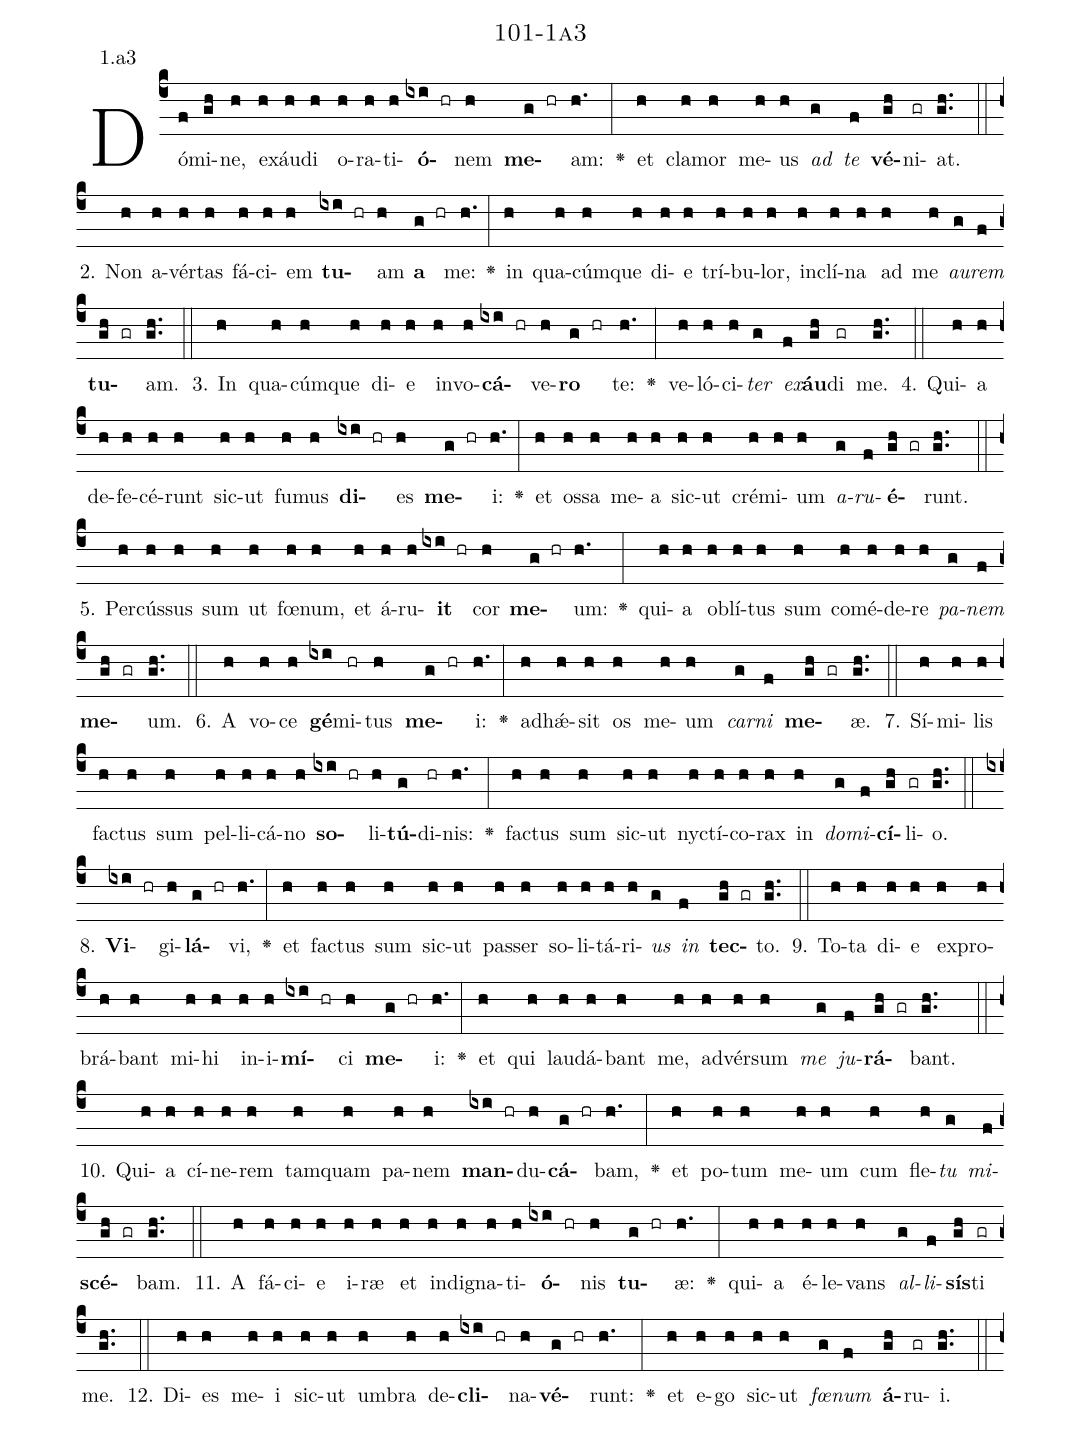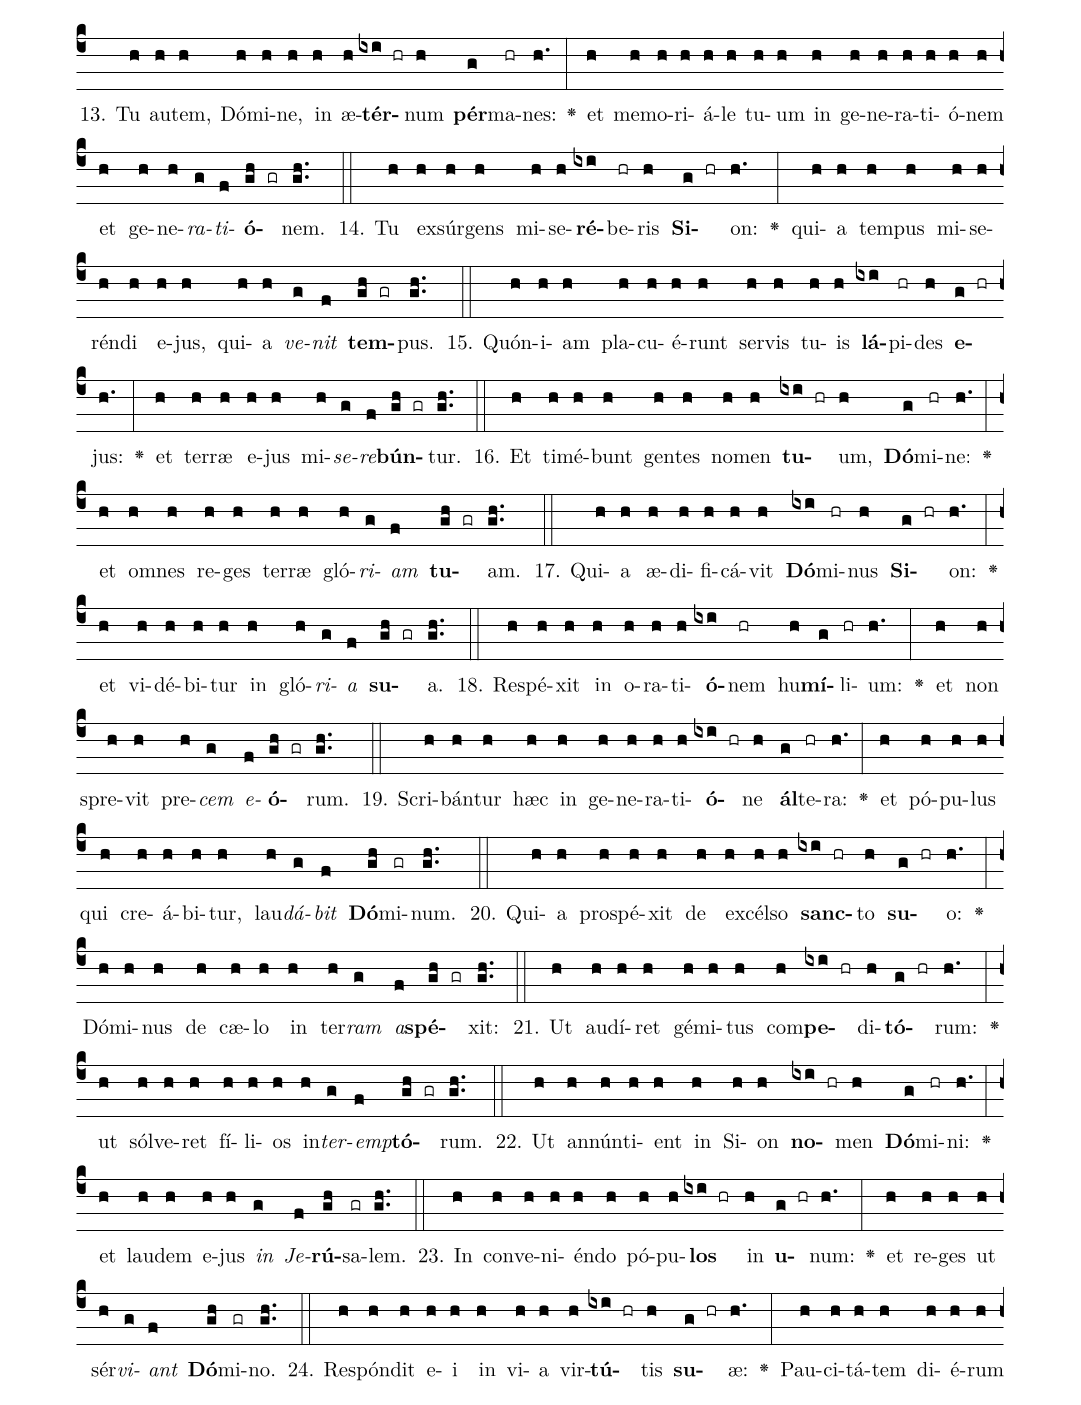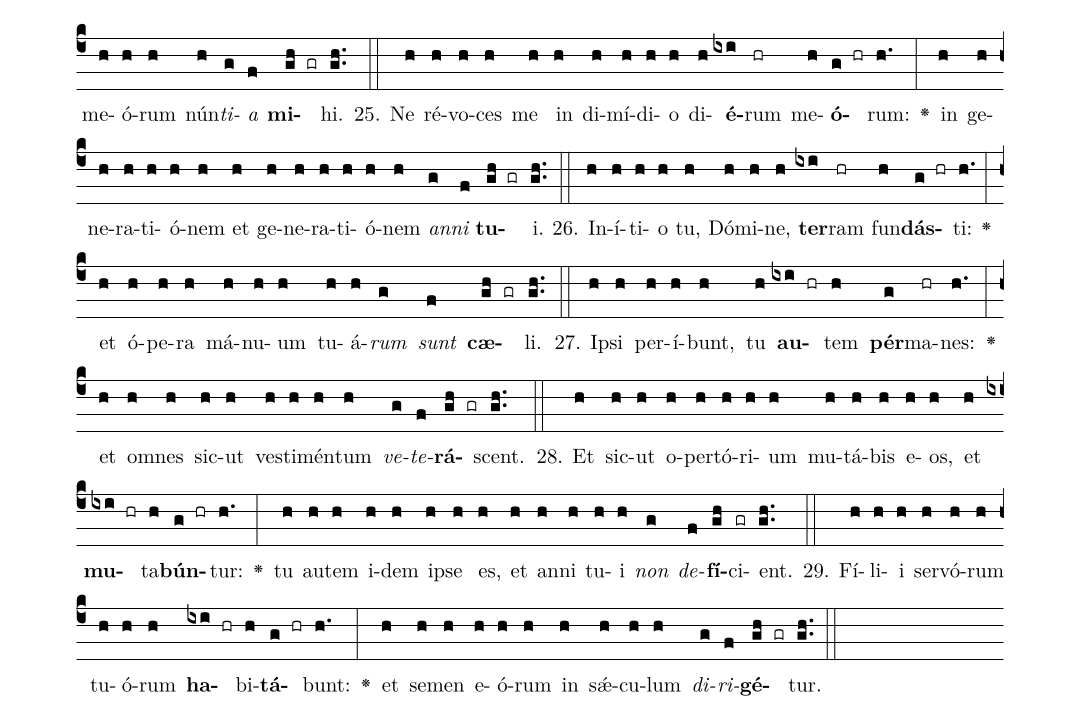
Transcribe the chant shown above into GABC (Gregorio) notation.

name: 101-1a3;
annotation: 1.a3;
%%
(c4)Dó(f)mi(gh)ne,(h) ex(h)áu(h)di(h) o(h)ra(h)ti(h)<b>ó</b>(ixi hr)nem(h) <b>me</b>(g hr)am:(h.) <v>\greheightstar</v>(:) et(h) cla(h)mor(h) me(h)us(h) <i>ad</i>(g) <i>te</i>(f) <b>vé</b>(gh)ni(gr)at.(gh..) (::)
2. Non(h) a(h)vér(h)tas(h) fá(h)ci(h)em(h) <b>tu</b>(ixi hr)am(h) <b>a</b>(g hr) me:(h.) <v>\greheightstar</v>(:) in(h) qua(h)cúm(h)que(h) di(h)e(h) trí(h)bu(h)lor,(h) in(h)clí(h)na(h) ad(h) me(h) <i>au</i>(g)<i>rem</i>(f) <b>tu</b>(gh gr)am.(gh..) (::)
3. In(h) qua(h)cúm(h)que(h) di(h)e(h) in(h)vo(h)<b>cá</b>(ixi hr)ve(h)<b>ro</b>(g hr) te:(h.) <v>\greheightstar</v>(:) ve(h)ló(h)ci(h)<i>ter</i>(g) <i>ex</i>(f)<b>áu</b>(gh)di(gr) me.(gh..) (::)
4. Qui(h)a(h) de(h)fe(h)cé(h)runt(h) sic(h)ut(h) fu(h)mus(h) <b>di</b>(ixi hr)es(h) <b>me</b>(g hr)i:(h.) <v>\greheightstar</v>(:) et(h) os(h)sa(h) me(h)a(h) sic(h)ut(h) cré(h)mi(h)um(h) <i>a</i>(g)<i>ru</i>(f)<b>é</b>(gh gr)runt.(gh..) (::)
5. Per(h)cús(h)sus(h) sum(h) ut(h) fœ(h)num,(h) et(h) á(h)ru(h)<b>it</b>(ixi hr) cor(h) <b>me</b>(g hr)um:(h.) <v>\greheightstar</v>(:) qui(h)a(h) ob(h)lí(h)tus(h) sum(h) com(h)é(h)de(h)re(h) <i>pa</i>(g)<i>nem</i>(f) <b>me</b>(gh gr)um.(gh..) (::)
6. A(h) vo(h)ce(h) <b>gé</b>(ixi)mi(hr)tus(h) <b>me</b>(g hr)i:(h.) <v>\greheightstar</v>(:) ad(h)hǽ(h)sit(h) os(h) me(h)um(h) <i>car</i>(g)<i>ni</i>(f) <b>me</b>(gh gr)æ.(gh..) (::)
7. Sí(h)mi(h)lis(h) fac(h)tus(h) sum(h) pel(h)li(h)cá(h)no(h) <b>so</b>(ixi hr)li(h)<b>tú</b>(g)di(hr)nis:(h.) <v>\greheightstar</v>(:) fac(h)tus(h) sum(h) sic(h)ut(h) nyc(h)tí(h)co(h)rax(h) in(h) <i>do</i>(g)<i>mi</i>(f)<b>cí</b>(gh)li(gr)o.(gh..) (::)
8. <b>Vi</b>(ixi hr)gi(h)<b>lá</b>(g hr)vi,(h.) <v>\greheightstar</v>(:) et(h) fac(h)tus(h) sum(h) sic(h)ut(h) pas(h)ser(h) so(h)li(h)tá(h)ri(h)<i>us</i>(g) <i>in</i>(f) <b>tec</b>(gh gr)to.(gh..) (::)
9. To(h)ta(h) di(h)e(h) ex(h)pro(h)brá(h)bant(h) mi(h)hi(h) in(h)i(h)<b>mí</b>(ixi hr)ci(h) <b>me</b>(g hr)i:(h.) <v>\greheightstar</v>(:) et(h) qui(h) lau(h)dá(h)bant(h) me,(h) ad(h)vér(h)sum(h) <i>me</i>(g) <i>ju</i>(f)<b>rá</b>(gh gr)bant.(gh..) (::)
10. Qui(h)a(h) cí(h)ne(h)rem(h) tam(h)quam(h) pa(h)nem(h) <b>man</b>(ixi hr)du(h)<b>cá</b>(g hr)bam,(h.) <v>\greheightstar</v>(:) et(h) po(h)tum(h) me(h)um(h) cum(h) fle(h)<i>tu</i>(g) <i>mi</i>(f)<b>scé</b>(gh gr)bam.(gh..) (::)
11. A(h) fá(h)ci(h)e(h) i(h)ræ(h) et(h) in(h)di(h)gna(h)ti(h)<b>ó</b>(ixi hr)nis(h) <b>tu</b>(g hr)æ:(h.) <v>\greheightstar</v>(:) qui(h)a(h) é(h)le(h)vans(h) <i>al</i>(g)<i>li</i>(f)<b>sís</b>(gh)ti(gr) me.(gh..) (::)
12. Di(h)es(h) me(h)i(h) sic(h)ut(h) um(h)bra(h) de(h)<b>cli</b>(ixi hr)na(h)<b>vé</b>(g hr)runt:(h.) <v>\greheightstar</v>(:) et(h) e(h)go(h) sic(h)ut(h) <i>fœ</i>(g)<i>num</i>(f) <b>á</b>(gh)ru(gr)i.(gh..) (::)
13. Tu(h) au(h)tem,(h) Dó(h)mi(h)ne,(h) in(h) æ(h)<b>tér</b>(ixi hr)num(h) <b>pér</b>(g)ma(hr)nes:(h.) <v>\greheightstar</v>(:) et(h) me(h)mo(h)ri(h)á(h)le(h) tu(h)um(h) in(h) ge(h)ne(h)ra(h)ti(h)ó(h)nem(h) et(h) ge(h)ne(h)<i>ra</i>(g)<i>ti</i>(f)<b>ó</b>(gh gr)nem.(gh..) (::)
14. Tu(h) ex(h)súr(h)gens(h) mi(h)se(h)<b>ré</b>(ixi)be(hr)ris(h) <b>Si</b>(g hr)on:(h.) <v>\greheightstar</v>(:) qui(h)a(h) tem(h)pus(h) mi(h)se(h)rén(h)di(h) e(h)jus,(h) qui(h)a(h) <i>ve</i>(g)<i>nit</i>(f) <b>tem</b>(gh gr)pus.(gh..) (::)
15. Quón(h)i(h)am(h) pla(h)cu(h)é(h)runt(h) ser(h)vis(h) tu(h)is(h) <b>lá</b>(ixi)pi(hr)des(h) <b>e</b>(g hr)jus:(h.) <v>\greheightstar</v>(:) et(h) ter(h)ræ(h) e(h)jus(h) mi(h)<i>se</i>(g)<i>re</i>(f)<b>bún</b>(gh gr)tur.(gh..) (::)
16. Et(h) ti(h)mé(h)bunt(h) gen(h)tes(h) no(h)men(h) <b>tu</b>(ixi hr)um,(h) <b>Dó</b>(g)mi(hr)ne:(h.) <v>\greheightstar</v>(:) et(h) om(h)nes(h) re(h)ges(h) ter(h)ræ(h) gló(h)<i>ri</i>(g)<i>am</i>(f) <b>tu</b>(gh gr)am.(gh..) (::)
17. Qui(h)a(h) æ(h)di(h)fi(h)cá(h)vit(h) <b>Dó</b>(ixi)mi(hr)nus(h) <b>Si</b>(g hr)on:(h.) <v>\greheightstar</v>(:) et(h) vi(h)dé(h)bi(h)tur(h) in(h) gló(h)<i>ri</i>(g)<i>a</i>(f) <b>su</b>(gh gr)a.(gh..) (::)
18. Re(h)spé(h)xit(h) in(h) o(h)ra(h)ti(h)<b>ó</b>(ixi)nem(hr) hu(h)<b>mí</b>(g)li(hr)um:(h.) <v>\greheightstar</v>(:) et(h) non(h) spre(h)vit(h) pre(h)<i>cem</i>(g) <i>e</i>(f)<b>ó</b>(gh gr)rum.(gh..) (::)
19. Scri(h)bán(h)tur(h) hæc(h) in(h) ge(h)ne(h)ra(h)ti(h)<b>ó</b>(ixi hr)ne(h) <b>ál</b>(g)te(hr)ra:(h.) <v>\greheightstar</v>(:) et(h) pó(h)pu(h)lus(h) qui(h) cre(h)á(h)bi(h)tur,(h) lau(h)<i>dá</i>(g)<i>bit</i>(f) <b>Dó</b>(gh)mi(gr)num.(gh..) (::)
20. Qui(h)a(h) pro(h)spé(h)xit(h) de(h) ex(h)cél(h)so(h) <b>sanc</b>(ixi hr)to(h) <b>su</b>(g hr)o:(h.) <v>\greheightstar</v>(:) Dó(h)mi(h)nus(h) de(h) cæ(h)lo(h) in(h) ter(h)<i>ram</i>(g) <i>a</i>(f)<b>spé</b>(gh gr)xit:(gh..) (::)
21. Ut(h) au(h)dí(h)ret(h) gé(h)mi(h)tus(h) com(h)<b>pe</b>(ixi hr)di(h)<b>tó</b>(g hr)rum:(h.) <v>\greheightstar</v>(:) ut(h) sól(h)ve(h)ret(h) fí(h)li(h)os(h) in(h)<i>ter</i>(g)<i>emp</i>(f)<b>tó</b>(gh gr)rum.(gh..) (::)
22. Ut(h) an(h)nún(h)ti(h)ent(h) in(h) Si(h)on(h) <b>no</b>(ixi hr)men(h) <b>Dó</b>(g)mi(hr)ni:(h.) <v>\greheightstar</v>(:) et(h) lau(h)dem(h) e(h)jus(h) <i>in</i>(g) <i>Je</i>(f)<b>rú</b>(gh)sa(gr)lem.(gh..) (::)
23. In(h) con(h)ve(h)ni(h)én(h)do(h) pó(h)pu(h)<b>los</b>(ixi hr) in(h) <b>u</b>(g hr)num:(h.) <v>\greheightstar</v>(:) et(h) re(h)ges(h) ut(h) sér(h)<i>vi</i>(g)<i>ant</i>(f) <b>Dó</b>(gh)mi(gr)no.(gh..) (::)
24. Re(h)spón(h)dit(h) e(h)i(h) in(h) vi(h)a(h) vir(h)<b>tú</b>(ixi hr)tis(h) <b>su</b>(g hr)æ:(h.) <v>\greheightstar</v>(:) Pau(h)ci(h)tá(h)tem(h) di(h)é(h)rum(h) me(h)ó(h)rum(h) nún(h)<i>ti</i>(g)<i>a</i>(f) <b>mi</b>(gh gr)hi.(gh..) (::)
25. Ne(h) ré(h)vo(h)ces(h) me(h) in(h) di(h)mí(h)di(h)o(h) di(h)<b>é</b>(ixi)rum(hr) me(h)<b>ó</b>(g hr)rum:(h.) <v>\greheightstar</v>(:) in(h) ge(h)ne(h)ra(h)ti(h)ó(h)nem(h) et(h) ge(h)ne(h)ra(h)ti(h)ó(h)nem(h) <i>an</i>(g)<i>ni</i>(f) <b>tu</b>(gh gr)i.(gh..) (::)
26. In(h)í(h)ti(h)o(h) tu,(h) Dó(h)mi(h)ne,(h) <b>ter</b>(ixi)ram(hr) fun(h)<b>dás</b>(g hr)ti:(h.) <v>\greheightstar</v>(:) et(h) ó(h)pe(h)ra(h) má(h)nu(h)um(h) tu(h)á(h)<i>rum</i>(g) <i>sunt</i>(f) <b>cæ</b>(gh gr)li.(gh..) (::)
27. Ip(h)si(h) per(h)í(h)bunt,(h) tu(h) <b>au</b>(ixi hr)tem(h) <b>pér</b>(g)ma(hr)nes:(h.) <v>\greheightstar</v>(:) et(h) om(h)nes(h) sic(h)ut(h) ves(h)ti(h)mén(h)tum(h) <i>ve</i>(g)<i>te</i>(f)<b>rá</b>(gh gr)scent.(gh..) (::)
28. Et(h) sic(h)ut(h) o(h)per(h)tó(h)ri(h)um(h) mu(h)tá(h)bis(h) e(h)os,(h) et(h) <b>mu</b>(ixi hr)ta(h)<b>bún</b>(g hr)tur:(h.) <v>\greheightstar</v>(:) tu(h) au(h)tem(h) i(h)dem(h) ip(h)se(h) es,(h) et(h) an(h)ni(h) tu(h)i(h) <i>non</i>(g) <i>de</i>(f)<b>fí</b>(gh)ci(gr)ent.(gh..) (::)
29. Fí(h)li(h)i(h) ser(h)vó(h)rum(h) tu(h)ó(h)rum(h) <b>ha</b>(ixi hr)bi(h)<b>tá</b>(g hr)bunt:(h.) <v>\greheightstar</v>(:) et(h) se(h)men(h) e(h)ó(h)rum(h) in(h) sǽ(h)cu(h)lum(h) <i>di</i>(g)<i>ri</i>(f)<b>gé</b>(gh gr)tur.(gh..) (::)
